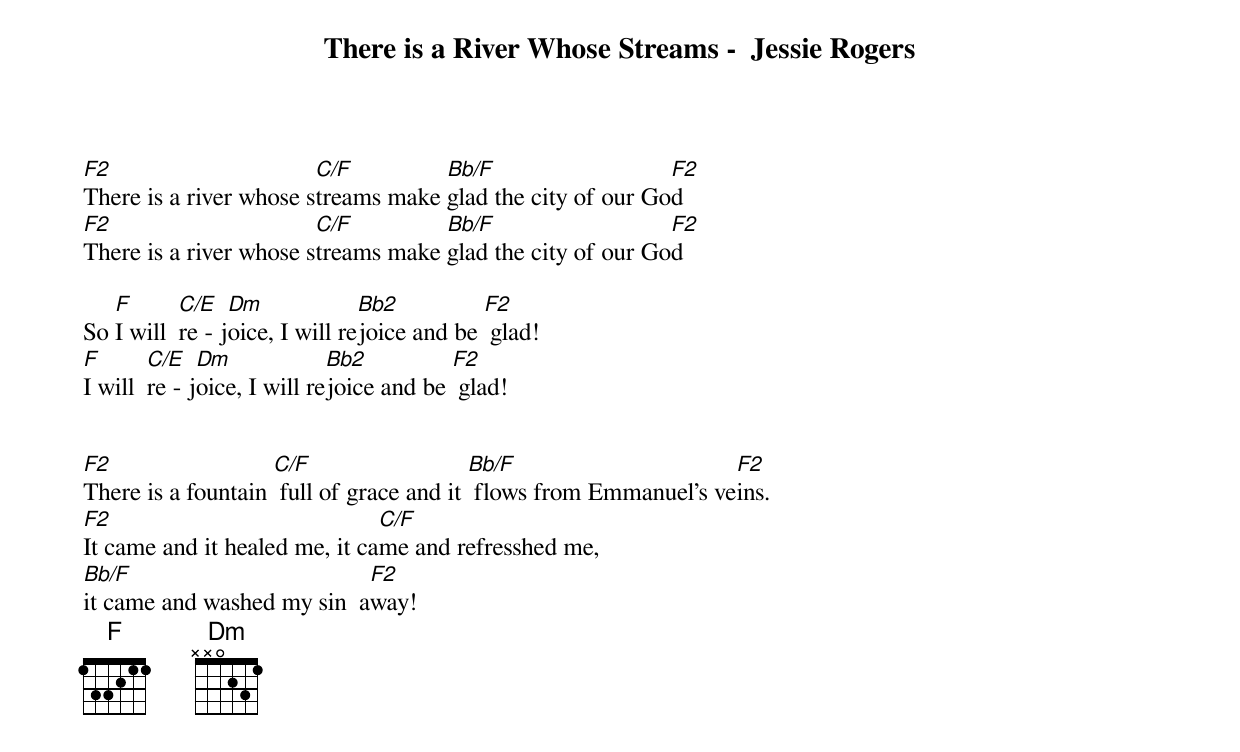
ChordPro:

{title:There is a River Whose Streams -  Jessie Rogers}
{subtitle:}
[F2]There is a river whose s[C/F]treams make [Bb/F]glad the city of our Go[F2]d
[F2]There is a river whose s[C/F]treams make [Bb/F]glad the city of our Go[F2]d

So [F]I will  [C/E]re - j[Dm]oice, I will re[Bb2]joice and be [F2] glad!
[F]I will  [C/E]re - j[Dm]oice, I will re[Bb2]joice and be [F2] glad!


[F2]There is a fountain [C/F] full of grace and it [Bb/F] flows from Emmanuel's ve[F2]ins.
[F2]It came and it healed me, it ca[C/F]me and refresshed me,
[Bb/F]it came and washed my sin  a[F2]way!
